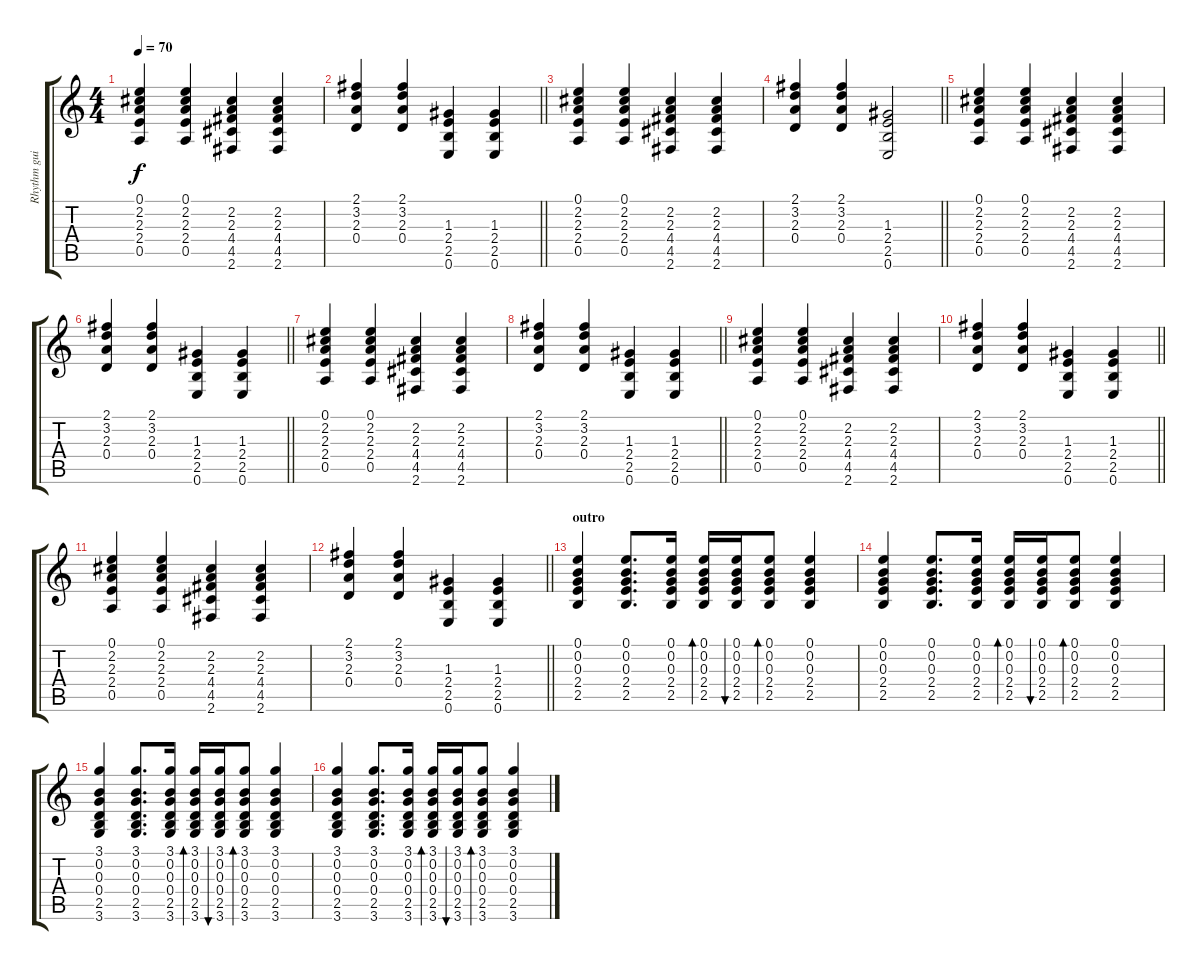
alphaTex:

\track ("Rhythm guitar" "Rhythm gui") {instrument acousticguitarsteel}
\staff {score tabs}
\tuning (E4 B3 G3 D3 A2 E2) {hide}
\ts (4 4)
\tempo 70
\clef g2
\ks c
(0.1 2.2 2.3 2.4 0.5).4{dy f} (0.1 2.2 2.3 2.4 0.5).4 (2.2 2.3 4.4 4.5 2.6).4 (2.2 2.3 4.4 4.5 2.6).4 |
\barLineRight lightlight
(2.1 3.2 2.3 0.4).4 (2.1 3.2 2.3 0.4).4 (1.3 2.4 2.5 0.6).4 (1.3 2.4 2.5 0.6).4 |
(0.1 2.2 2.3 2.4 0.5).4 (0.1 2.2 2.3 2.4 0.5).4 (2.2 2.3 4.4 4.5 2.6).4 (2.2 2.3 4.4 4.5 2.6).4 |
\barLineRight lightlight
(2.1 3.2 2.3 0.4).4 (2.1 3.2 2.3 0.4).4 (1.3 2.4 2.5 0.6).2 |
(0.1 2.2 2.3 2.4 0.5).4 (0.1 2.2 2.3 2.4 0.5).4 (2.2 2.3 4.4 4.5 2.6).4 (2.2 2.3 4.4 4.5 2.6).4 |
\barLineRight lightlight
(2.1 3.2 2.3 0.4).4 (2.1 3.2 2.3 0.4).4 (1.3 2.4 2.5 0.6).4 (1.3 2.4 2.5 0.6).4 |
(0.1 2.2 2.3 2.4 0.5).4 (0.1 2.2 2.3 2.4 0.5).4 (2.2 2.3 4.4 4.5 2.6).4 (2.2 2.3 4.4 4.5 2.6).4 |
\barLineRight lightlight
(2.1 3.2 2.3 0.4).4 (2.1 3.2 2.3 0.4).4 (1.3 2.4 2.5 0.6).4 (1.3 2.4 2.5 0.6).4 |
(0.1 2.2 2.3 2.4 0.5).4 (0.1 2.2 2.3 2.4 0.5).4 (2.2 2.3 4.4 4.5 2.6).4 (2.2 2.3 4.4 4.5 2.6).4 |
\barLineRight lightlight
(2.1 3.2 2.3 0.4).4 (2.1 3.2 2.3 0.4).4 (1.3 2.4 2.5 0.6).4 (1.3 2.4 2.5 0.6).4 |
(0.1 2.2 2.3 2.4 0.5).4 (0.1 2.2 2.3 2.4 0.5).4 (2.2 2.3 4.4 4.5 2.6).4 (2.2 2.3 4.4 4.5 2.6).4 |
\barLineRight lightlight
(2.1 3.2 2.3 0.4).4 (2.1 3.2 2.3 0.4).4 (1.3 2.4 2.5 0.6).4 (1.3 2.4 2.5 0.6).4 |
\section ("" "outro")
(0.1 0.2 0.3 2.4 2.5).4 (0.1 0.2 0.3 2.4 2.5).8{d} (0.1 0.2 0.3 2.4 2.5).16 (0.1 0.2 0.3 2.4 2.5).16{bd 60} (0.1 0.2 0.3 2.4 2.5).16{bu 60} (0.1 0.2 0.3 2.4 2.5).8{bd 60} (0.1 0.2 0.3 2.4 2.5).4 |
(0.1 0.2 0.3 2.4 2.5).4 (0.1 0.2 0.3 2.4 2.5).8{d} (0.1 0.2 0.3 2.4 2.5).16 (0.1 0.2 0.3 2.4 2.5).16{bd 60} (0.1 0.2 0.3 2.4 2.5).16{bu 60} (0.1 0.2 0.3 2.4 2.5).8{bd 60} (0.1 0.2 0.3 2.4 2.5).4 |
(3.1 0.2 0.3 0.4 2.5 3.6).4 (3.1 0.2 0.3 0.4 2.5 3.6).8{d} (3.1 0.2 0.3 0.4 2.5 3.6).16 (3.1 0.2 0.3 0.4 2.5 3.6).16{bd 60} (3.1 0.2 0.3 0.4 2.5 3.6).16{bu 60} (3.1 0.2 0.3 0.4 2.5 3.6).8{bd 60} (3.1 0.2 0.3 0.4 2.5 3.6).4 |
(3.1 0.2 0.3 0.4 2.5 3.6).4 (3.1 0.2 0.3 0.4 2.5 3.6).8{d} (3.1 0.2 0.3 0.4 2.5 3.6).16 (3.1 0.2 0.3 0.4 2.5 3.6).16{bd 60} (3.1 0.2 0.3 0.4 2.5 3.6).16{bu 60} (3.1 0.2 0.3 0.4 2.5 3.6).8{bd 60} (3.1 0.2 0.3 0.4 2.5 3.6).4
